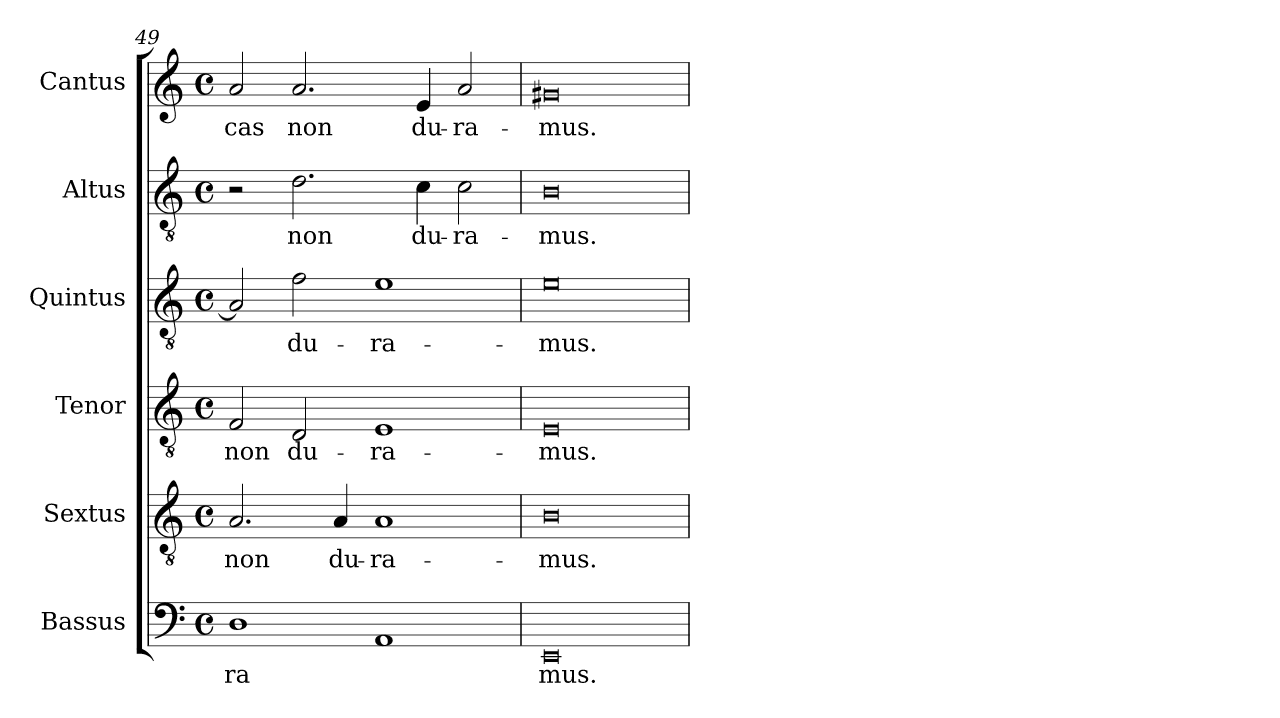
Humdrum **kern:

**kern	**text	**kern	**text	**kern	**text	**kern	**text	**kern	**text	**kern	**text
*part6	*part6	*part5	*part5	*part4	*part4	*part3	*part3	*part2	*part2	*part1	*part1
*staff6	*staff6	*staff5	*staff5	*staff4	*staff4	*staff3	*staff3	*staff2	*staff2	*staff1	*staff1
*I"Bassus	*	*I"Sextus	*	*I"Tenor	*	*I"Quintus	*	*I"Altus	*	*I"Cantus	*
*clefF4	*	*clefGv2	*	*clefGv2	*	*clefGv2	*	*clefGv2	*	*clefG2	*
*M4/4	*	*M4/4	*	*M4/4	*	*M4/4	*	*M4/4	*	*M4/4	*
*met(c)	*	*met(c)	*	*met(c)	*	*met(c)	*	*met(c)	*	*met(c)	*
=49	=49	=49	=49	=49	=49	=49	=49	=49	=49	=49	=49
!	!LO:LY:b:cj	!	!LO:LY:b:cj	!	!LO:LY:b:cj	!	!	!	!	!	!LO:LY:b:cj
1D	ra	2.A/	non	2F/	non	2A/]	.	2r	.	2a/	-cas
!	!	!	!	!	!LO:LY:b:cj	!	!LO:LY:b:cj	!	!LO:LY:b:cj	!	!LO:LY:b:cj
.	.	.	.	2D/	du-	2f\	du-	2.d\	non	2.a/	non
!	!	!	!LO:LY:b:cj	!	!	!	!	!	!	!	!
.	.	4A/	du-	.	.	.	.	.	.	.	.
!	!	!	!LO:LY:b:cj	!	!LO:LY:b:cj	!	!LO:LY:b:cj	!	!	!	!
1AA	.	1A	-ra-	1E	-ra-	1e	-ra-	.	.	.	.
!	!	!	!	!	!	!	!	!	!LO:LY:b:cj	!	!LO:LY:b:cj
.	.	.	.	.	.	.	.	4c\	du-	4e/	du-
!	!	!	!	!	!	!	!	!	!LO:LY:b:cj	!	!LO:LY:b:cj
.	.	.	.	.	.	.	.	2c\	-ra-	2a/	-ra-
=50	=50	=50	=50	=50	=50	=50	=50	=50	=50	=50	=50
!	!LO:LY:b:cj	!	!LO:LY:b:cj	!	!LO:LY:b:cj	!	!LO:LY:b:cj	!	!LO:LY:b:cj	!	!LO:LY:b:cj
0EE	mus.	0B	-mus.	0E	-mus.	0e	-mus.	0B	-mus.	0g#X	-mus.
=	=!	=	=!	=	=!	=	=!	=	=!	=!	=!
*-	*-	*-	*-	*-	*-	*-	*-	*-	*-	*-	*-
